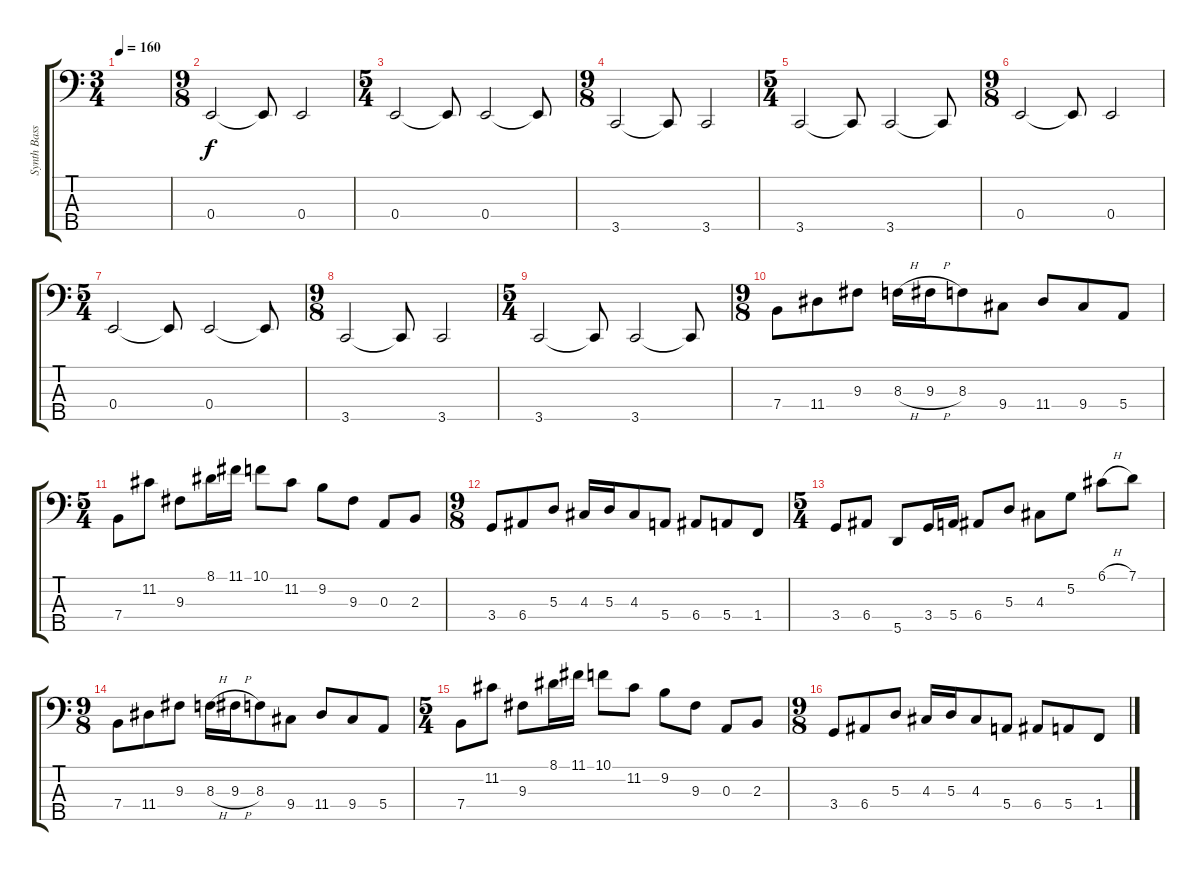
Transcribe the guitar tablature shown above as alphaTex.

\track ("Synth Bass" "Synth Bass") {mute instrument electricbassfinger}
\staff {score tabs}
\tuning (G2 D2 A1 E1 A0) {hide}
\ts (3 4)
\tempo 160
\clef f4
\ks c
|
\ts (9 8)
0.4.2 0.4{t}.8 0.4.2 |
\ts (5 4)
0.4.2 0.4{t}.8 0.4.2 0.4{t}.8 |
\ts (9 8)
3.5.2 3.5{t}.8 3.5.2 |
\ts (5 4)
3.5.2 3.5{t}.8 3.5.2 3.5{t}.8 |
\ts (9 8)
0.4.2 0.4{t}.8 0.4.2 |
\ts (5 4)
0.4.2 0.4{t}.8 0.4.2 0.4{t}.8 |
\ts (9 8)
3.5.2 3.5{t}.8 3.5.2 |
\ts (5 4)
3.5.2 3.5{t}.8 3.5.2 3.5{t}.8 |
\ts (9 8)
7.4.8 11.4.8 9.3.8 8.3{h}.16 9.3{h}.16 8.3.8 9.4.8 11.4.8 9.4.8 5.4.8 |
\ts (5 4)
7.4.8 11.2.8 9.3.8 8.1.16 11.1.16 10.1.8 11.2.8 9.2.8 9.3.8 0.3.8 2.3.8 |
\ts (9 8)
3.4.8 6.4.8 5.3.8 4.3.16 5.3.16 4.3.8 5.4.8 6.4.8 5.4.8 1.4.8 |
\ts (5 4)
3.4.8 6.4.8 5.5.8 3.4.16 5.4.16 6.4.8 5.3.8 4.3.8 5.2.8 6.1{h}.8 7.1.8 |
\ts (9 8)
7.4.8 11.4.8 9.3.8 8.3{h}.16 9.3{h}.16 8.3.8 9.4.8 11.4.8 9.4.8 5.4.8 |
\ts (5 4)
7.4.8 11.2.8 9.3.8 8.1.16 11.1.16 10.1.8 11.2.8 9.2.8 9.3.8 0.3.8 2.3.8 |
\ts (9 8)
3.4.8 6.4.8 5.3.8 4.3.16 5.3.16 4.3.8 5.4.8 6.4.8 5.4.8 1.4.8
